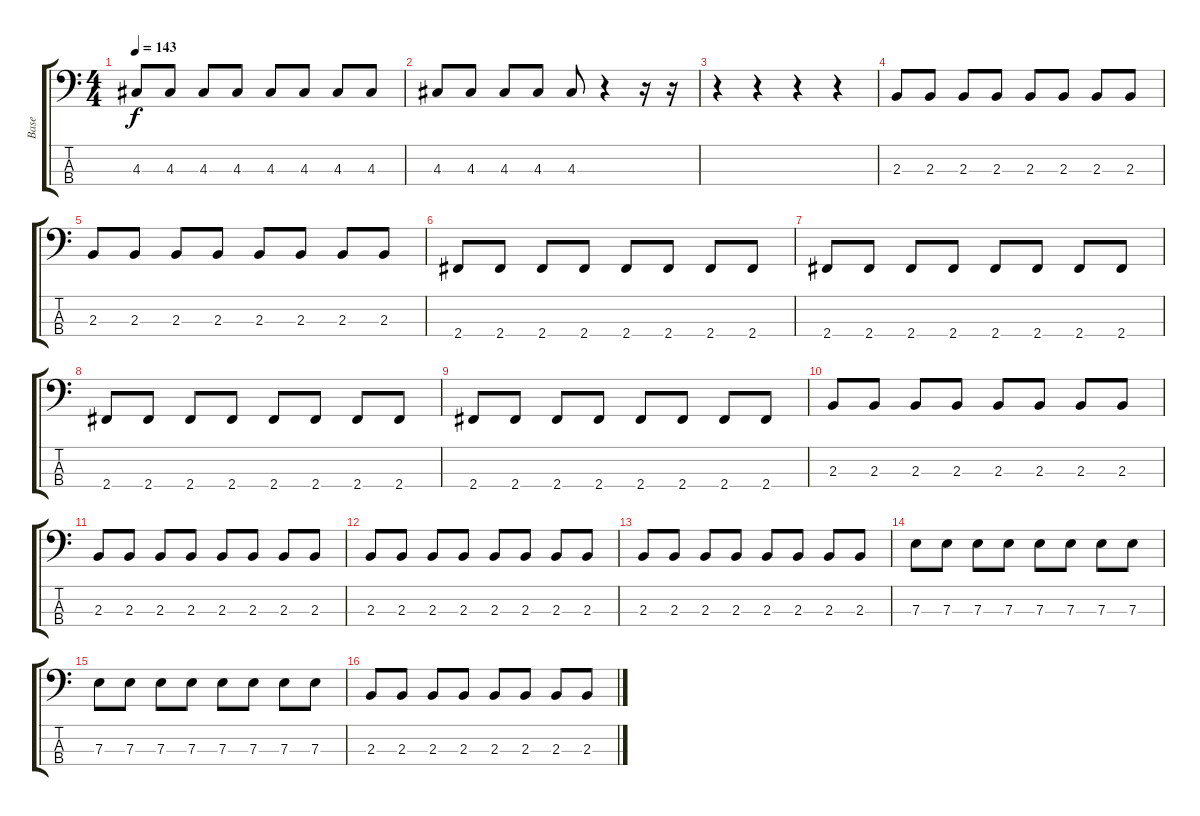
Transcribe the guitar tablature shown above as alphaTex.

\track ("Base" "Base") {instrument electricbassfinger}
\staff {score tabs}
\tuning (G2 D2 A1 E1) {hide}
\ts (4 4)
\tempo 143
\clef f4
\ks c
4.3.8{dy f} 4.3.8 4.3.8 4.3.8 4.3.8 4.3.8 4.3.8 4.3.8 |
4.3.8 4.3.8 4.3.8 4.3.8 4.3.8 r.4 r.16 r.16 |
r.4 r.4 r.4 r.4 |
2.3.8 2.3.8 2.3.8 2.3.8 2.3.8 2.3.8 2.3.8 2.3.8 |
2.3.8 2.3.8 2.3.8 2.3.8 2.3.8 2.3.8 2.3.8 2.3.8 |
2.4.8 2.4.8 2.4.8 2.4.8 2.4.8 2.4.8 2.4.8 2.4.8 |
2.4.8 2.4.8 2.4.8 2.4.8 2.4.8 2.4.8 2.4.8 2.4.8 |
2.4.8 2.4.8 2.4.8 2.4.8 2.4.8 2.4.8 2.4.8 2.4.8 |
2.4.8 2.4.8 2.4.8 2.4.8 2.4.8 2.4.8 2.4.8 2.4.8 |
2.3.8 2.3.8 2.3.8 2.3.8 2.3.8 2.3.8 2.3.8 2.3.8 |
2.3.8 2.3.8 2.3.8 2.3.8 2.3.8 2.3.8 2.3.8 2.3.8 |
2.3.8 2.3.8 2.3.8 2.3.8 2.3.8 2.3.8 2.3.8 2.3.8 |
2.3.8 2.3.8 2.3.8 2.3.8 2.3.8 2.3.8 2.3.8 2.3.8 |
7.3.8 7.3.8 7.3.8 7.3.8 7.3.8 7.3.8 7.3.8 7.3.8 |
7.3.8 7.3.8 7.3.8 7.3.8 7.3.8 7.3.8 7.3.8 7.3.8 |
2.3.8 2.3.8 2.3.8 2.3.8 2.3.8 2.3.8 2.3.8 2.3.8
